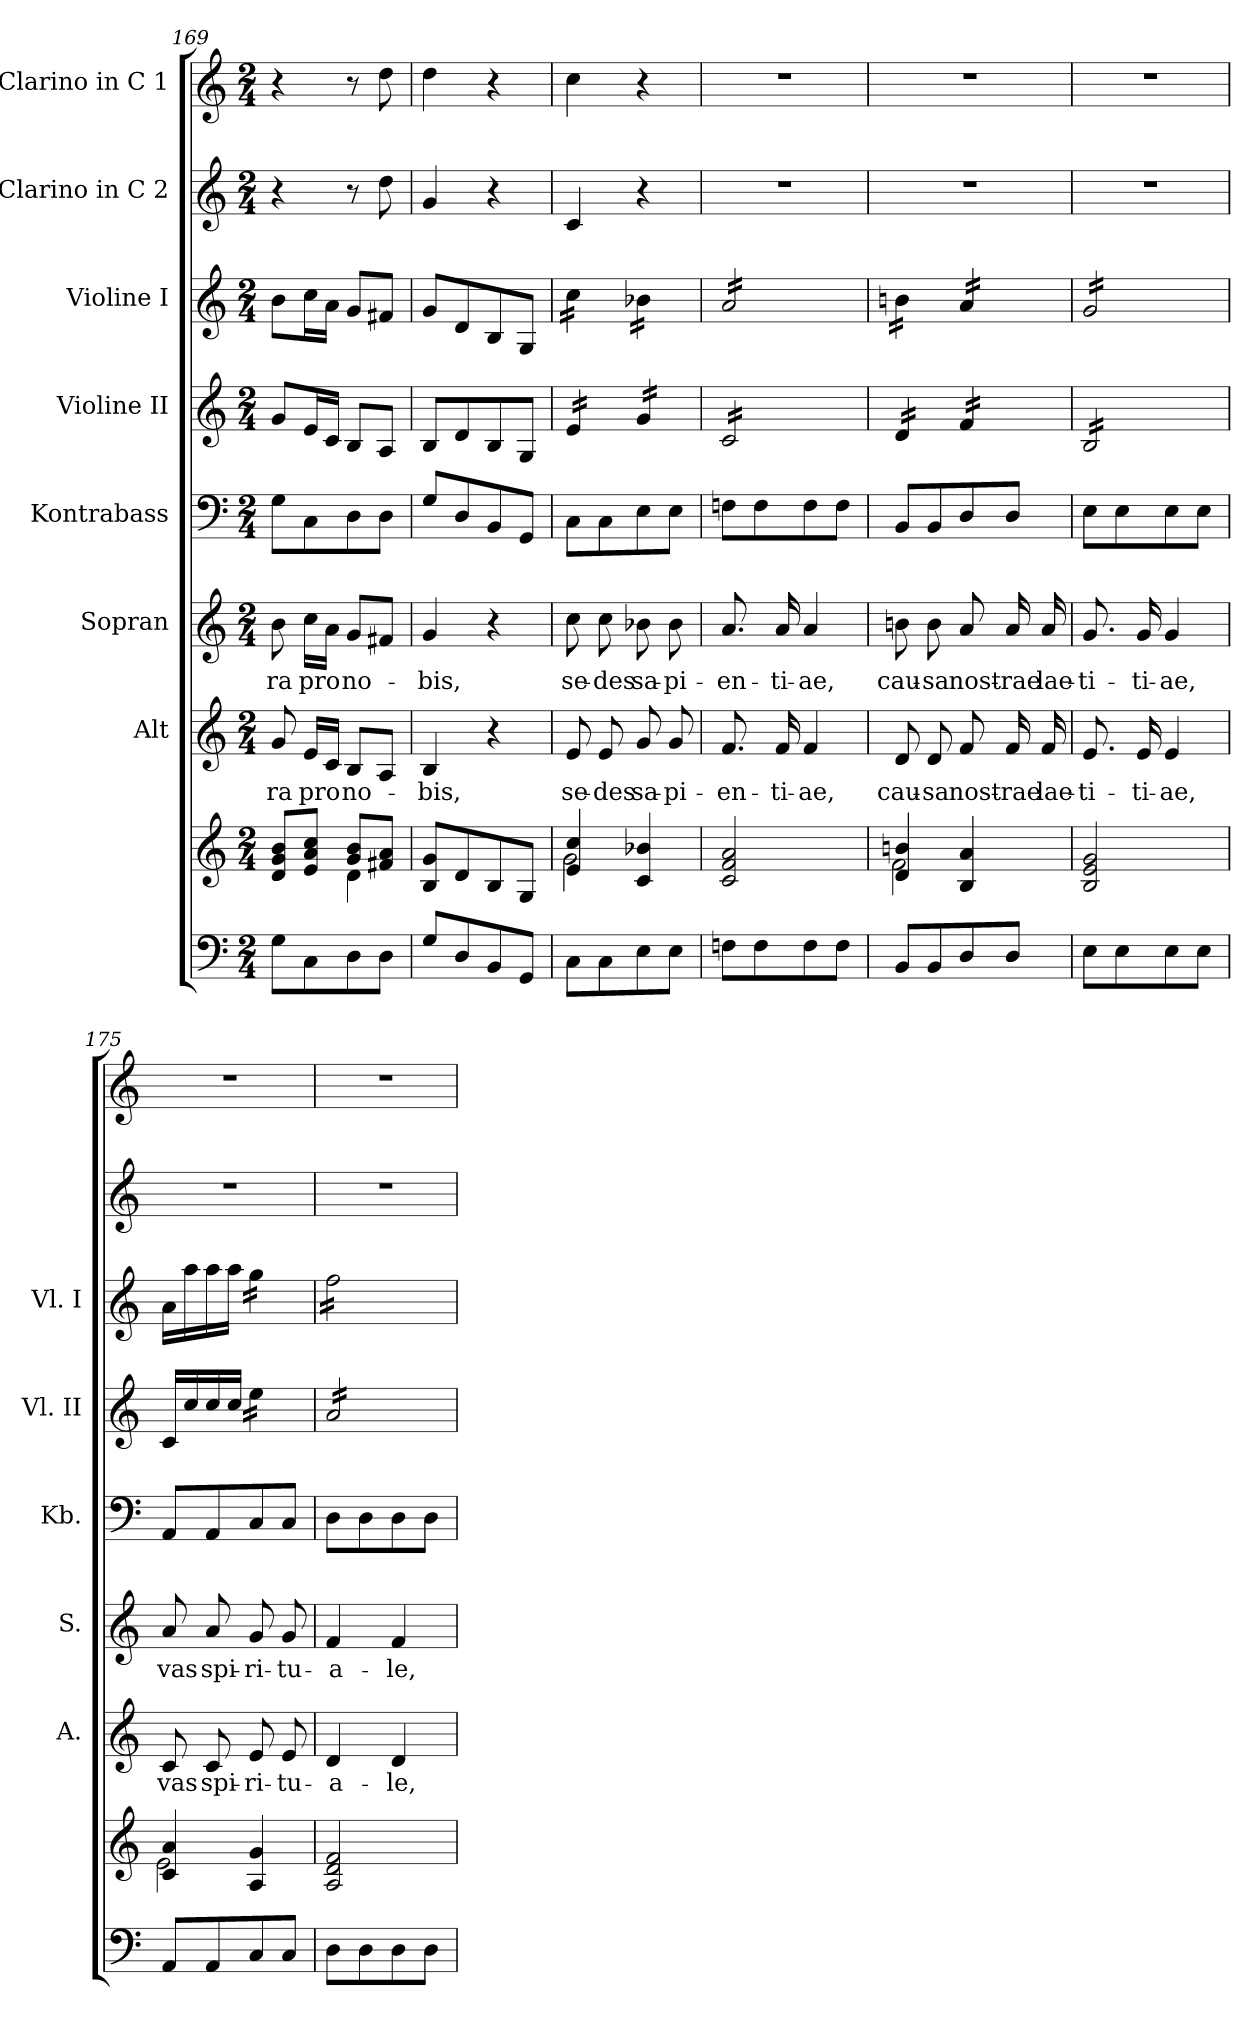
**kern	**kern	**kern	**text	**kern	**text	**kern	**kern	**kern	**kern	**kern
*part8	*part8	*part7	*part7	*part6	*part6	*part5	*part4	*part3	*part2	*part1
*staff9	*staff8	*staff7	*staff7	*staff6	*staff6	*staff5	*staff4	*staff3	*staff2	*staff1
*	*	*I"Alt	*	*I"Sopran	*	*I"Kontrabass	*I"Violine II	*I"Violine I	*I"Clarino in C 2	*I"Clarino in C 1
*	*	*I'A.	*	*I'S.	*	*I'Kb.	*I'Vl. II	*I'Vl. I	*	*
!!LO:PB:g=z
*clefF4	*clefG2	*clefG2	*	*clefG2	*	*clefF4	*clefG2	*clefG2	*clefG2	*clefG2
*	*	*	*	*	*	*ITrd7c12	*	*	*	*
*k[]	*k[]	*k[]	*	*k[]	*	*k[]	*k[]	*k[]	*k[]	*k[]
*C:	*C:	*C:	*	*C:	*	*C:	*C:	*C:	*C:	*C:
*M2/4	*M2/4	*M2/4	*	*M2/4	*	*M2/4	*M2/4	*M2/4	*M2/4	*M2/4
=169	=169	=169	=169	=169	=169	=169	=169	=169	=169	=169
*	*^	*	*	*	*	*	*	*	*	*
!	!	!	!	!LO:LY:b	!	!LO:LY:b	!	!	!	!	!
8G\L	8d/ 8g/ 8b/L	4ryy	8g/	-ra	8b\	-ra	8GG\L	8g/L	8b\L	4r	4r
!	!	!	!	!LO:LY:b	!	!LO:LY:b	!	!	!	!	!
8C\	8e/ 8a/ 8cc/J	.	16e/LL	pro	16cc\LL	pro	8CC\	16e/L	16cc\L	.	.
.	.	.	16c/JJ	.	16a\JJ	.	.	16c/JJ	16a\JJ	.	.
!	!	!	!	!LO:LY:b	!	!LO:LY:b	!	!	!	!	!
8D\	8g/ 8b/L	4d\	8B/L	no-	8g/L	no-	8DD\	8B/L	8g/L	8r	8r
8D\J	8f#X/ 8a/J	.	8A/J	.	8f#X/J	.	8DD\J	8A/J	8f#X/J	8dd\	8dd\
*	*v	*v	*	*	*	*	*	*	*	*	*
=170	=170	=170	=170	=170	=170	=170	=170	=170	=170	=170
!	!	!	!LO:LY:b	!	!LO:LY:b	!	!	!	!	!
8G/L	8B/ 8g/L	4B/	-bis,	4g/	-bis,	8GG/L	8B/L	8g/L	4g/	4dd\
8D/	8d/	.	.	.	.	8DD/	8d/	8d/	.	.
8BB/	8B/	4r	.	4r	.	8BBB/	8B/	8B/	4r	4r
8GG/J	8G/J	.	.	.	.	8GGG/J	8G/J	8G/J	.	.
=171	=171	=171	=171	=171	=171	=171	=171	=171	=171	=171
*	*^	*	*	*	*	*	*	*	*	*
!	!	!	!	!LO:LY:b	!	!LO:LY:b	!	!	!	!	!
*	*	*	*	*	*	*	*	*tremolo	*	*	*
*	*	*	*	*	*	*	*	*	*tremolo	*	*
8C\L	4e/ 4cc/	2g\	8e/	se-	8cc\	se-	8CC\L	16e/LL	16cc\LL	4c/	4cc\
.	.	.	.	.	.	.	.	16e/	16cc\	.	.
!	!	!	!	!LO:LY:b	!	!LO:LY:b	!	!	!	!	!
8C\	.	.	8e/	-des	8cc\	-des	8CC\	16e/	16cc\	.	.
.	.	.	.	.	.	.	.	16e/JJ	16cc\JJ	.	.
!	!	!	!	!LO:LY:b	!	!LO:LY:b	!	!	!	!	!
8E\	4c/ 4b-X/	.	8g/	sa-	8b-X\	sa-	8EE\	16g/LL	16b-X\LL	4r	4r
.	.	.	.	.	.	.	.	16g/	16b-X\	.	.
!	!	!	!	!LO:LY:b	!	!LO:LY:b	!	!	!	!	!
8E\J	.	.	8g/	-pi-	8b-\	-pi-	8EE\J	16g/	16b-X\	.	.
.	.	.	.	.	.	.	.	16g/JJ	16b-X\JJ	.	.
*	*v	*v	*	*	*	*	*	*	*	*	*
=172	=172	=172	=172	=172	=172	=172	=172	=172	=172	=172
!	!	!	!LO:LY:b	!	!LO:LY:b	!	!	!	!	!
8Fn\L	2c/ 2f/ 2a/	8.f/	-en-	8.a/	-en-	8FFn\L	16c/LL	16a/LL	2r	2r
.	.	.	.	.	.	.	16c/	16a/	.	.
8F\	.	.	.	.	.	8FF\	16c/	16a/	.	.
!	!	!	!LO:LY:b	!	!LO:LY:b	!	!	!	!	!
.	.	16f/	-ti-	16a/	-ti-	.	16c/	16a/	.	.
!	!	!	!LO:LY:b	!	!LO:LY:b	!	!	!	!	!
8F\	.	4f/	-ae,	4a/	-ae,	8FF\	16c/	16a/	.	.
.	.	.	.	.	.	.	16c/	16a/	.	.
8F\J	.	.	.	.	.	8FF\J	16c/	16a/	.	.
.	.	.	.	.	.	.	16c/JJ	16a/JJ	.	.
=173	=173	=173	=173	=173	=173	=173	=173	=173	=173	=173
*	*^	*	*	*	*	*	*	*	*	*
!	!	!	!	!LO:LY:b	!	!LO:LY:b	!	!	!	!	!
8BB/L	4d/ 4bn/	2f\	8d/	cau-	8bn\	cau-	8BBB/L	16d/LL	16bn\LL	2r	2r
.	.	.	.	.	.	.	.	16d/	16bn\	.	.
!	!	!	!	!LO:LY:b	!	!LO:LY:b	!	!	!	!	!
8BB/	.	.	8d/	-sa	8b\	-sa	8BBB/	16d/	16bn\	.	.
.	.	.	.	.	.	.	.	16d/JJ	16bn\JJ	.	.
!	!	!	!	!LO:LY:b	!	!LO:LY:b	!	!	!	!	!
8D/	4B/ 4a/	.	8f/	nost-	8a/	nost-	8DD/	16f/LL	16a/LL	.	.
.	.	.	.	.	.	.	.	16f/	16a/	.	.
!	!	!	!	!LO:LY:b	!	!LO:LY:b	!	!	!	!	!
8D/J	.	.	16f/	-rae	16a/	-rae	8DD/J	16f/	16a/	.	.
!	!	!	!	!LO:LY:b	!	!LO:LY:b	!	!	!	!	!
.	.	.	16f/	lae-	16a/	lae-	.	16f/JJ	16a/JJ	.	.
*	*v	*v	*	*	*	*	*	*	*	*	*
=174	=174	=174	=174	=174	=174	=174	=174	=174	=174	=174
!	!	!	!LO:LY:b	!	!LO:LY:b	!	!	!	!	!
8E\L	2B/ 2e/ 2g/	8.e/	-ti-	8.g/	-ti-	8EE\L	16B/LL	16g/LL	2r	2r
.	.	.	.	.	.	.	16B/	16g/	.	.
8E\	.	.	.	.	.	8EE\	16B/	16g/	.	.
!	!	!	!LO:LY:b	!	!LO:LY:b	!	!	!	!	!
.	.	16e/	-ti-	16g/	-ti-	.	16B/	16g/	.	.
!	!	!	!LO:LY:b	!	!LO:LY:b	!	!	!	!	!
8E\	.	4e/	-ae,	4g/	-ae,	8EE\	16B/	16g/	.	.
.	.	.	.	.	.	.	16B/	16g/	.	.
8E\J	.	.	.	.	.	8EE\J	16B/	16g/	.	.
.	.	.	.	.	.	.	16B/JJ	16g/JJ	.	.
*	*	*	*	*	*	*	*	*Xtremolo	*	*
*	*	*	*	*	*	*	*Xtremolo	*	*	*
=175	=175	=175	=175	=175	=175	=175	=175	=175	=175	=175
*	*^	*	*	*	*	*	*	*	*	*
!	!	!	!	!LO:LY:b	!	!LO:LY:b	!	!	!	!	!
8AA/L	4c/ 4a/	2e\	8c/	vas	8a/	vas	8AAA/L	16c/LL	16a\LL	2r	2r
.	.	.	.	.	.	.	.	16cc/	16aa\	.	.
!	!	!	!	!LO:LY:b	!	!LO:LY:b	!	!	!	!	!
8AA/	.	.	8c/	spi-	8a/	spi-	8AAA/	16cc/	16aa\	.	.
.	.	.	.	.	.	.	.	16cc/JJ	16aa\JJ	.	.
!	!	!	!	!LO:LY:b	!	!LO:LY:b	!	!	!	!	!
*	*	*	*	*	*	*	*	*tremolo	*	*	*
*	*	*	*	*	*	*	*	*	*tremolo	*	*
8C/	4A/ 4g/	.	8e/	-ri-	8g/	-ri-	8CC/	16ee\LL	16gg\LL	.	.
.	.	.	.	.	.	.	.	16ee\	16gg\	.	.
!	!	!	!	!LO:LY:b	!	!LO:LY:b	!	!	!	!	!
8C/J	.	.	8e/	-tu-	8g/	-tu-	8CC/J	16ee\	16gg\	.	.
.	.	.	.	.	.	.	.	16ee\JJ	16gg\JJ	.	.
*	*v	*v	*	*	*	*	*	*	*	*	*
=176	=176	=176	=176	=176	=176	=176	=176	=176	=176	=176
!	!	!	!LO:LY:b	!	!LO:LY:b	!	!	!	!	!
8D\L	2A/ 2d/ 2f/	4d/	-a-	4f/	-a-	8DD\L	16a/LL	16ff\LL	2r	2r
.	.	.	.	.	.	.	16a/	16ff\	.	.
8D\	.	.	.	.	.	8DD\	16a/	16ff\	.	.
.	.	.	.	.	.	.	16a/	16ff\	.	.
!	!	!	!LO:LY:b	!	!LO:LY:b	!	!	!	!	!
8D\	.	4d/	-le,	4f/	-le,	8DD\	16a/	16ff\	.	.
.	.	.	.	.	.	.	16a/	16ff\	.	.
8D\J	.	.	.	.	.	8DD\J	16a/	16ff\	.	.
.	.	.	.	.	.	.	16a/JJ	16ff\JJ	.	.
*	*	*	*	*	*	*	*	*Xtremolo	*	*
*	*	*	*	*	*	*	*Xtremolo	*	*	*
=	=	=	=	=	=	=	=	=	=	=
*-	*-	*-	*-	*-	*-	*-	*-	*-	*-	*-
